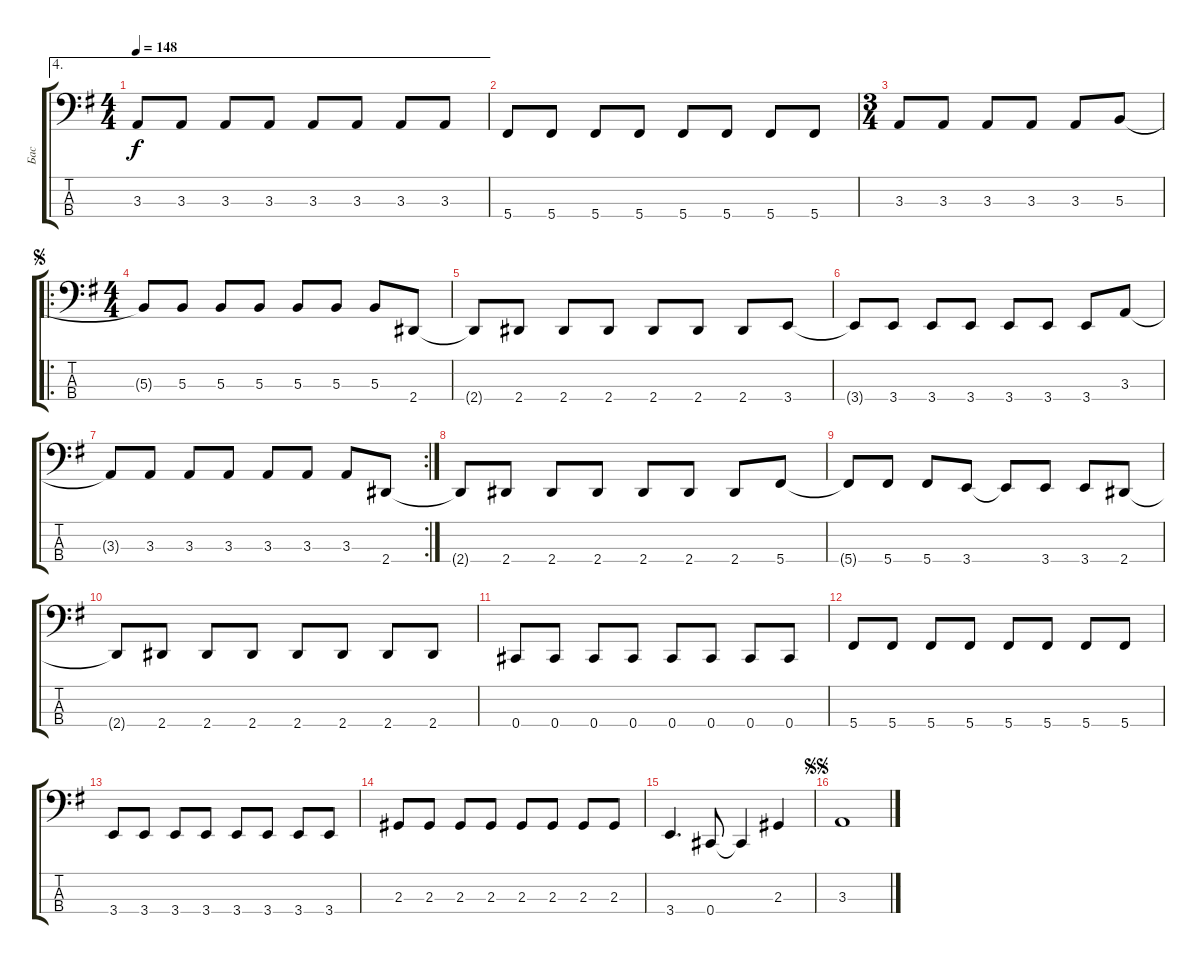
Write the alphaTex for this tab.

\track ("Бас" "Бас") {instrument electricbassfinger}
\staff {score tabs}
\tuning (E2 B1 Gb1 Db1) {hide}
\ae 4
\ts (4 4)
\tempo 148
\clef f4
\ks g
3.3.8{dy f} 3.3.8 3.3.8 3.3.8 3.3.8 3.3.8 3.3.8 3.3.8 |
5.4.8 5.4.8 5.4.8 5.4.8 5.4.8 5.4.8 5.4.8 5.4.8 |
\ts (3 4)
3.3.8 3.3.8 3.3.8 3.3.8 3.3.8 5.3.8 |
\ro
\ts (4 4)
\jump segno
5.3{t}.8 5.3.8 5.3.8 5.3.8 5.3.8 5.3.8 5.3.8 2.4.8 |
2.4{t}.8 2.4.8 2.4.8 2.4.8 2.4.8 2.4.8 2.4.8 3.4.8 |
3.4{t}.8 3.4.8 3.4.8 3.4.8 3.4.8 3.4.8 3.4.8 3.3.8 |
\rc 2
3.3{t}.8 3.3.8 3.3.8 3.3.8 3.3.8 3.3.8 3.3.8 2.4.8 |
2.4{t}.8 2.4.8 2.4.8 2.4.8 2.4.8 2.4.8 2.4.8 5.4.8 |
5.4{t}.8 5.4.8 5.4.8 3.4.8 3.4{t}.8 3.4.8 3.4.8 2.4.8 |
2.4{t}.8 2.4.8 2.4.8 2.4.8 2.4.8 2.4.8 2.4.8 2.4.8 |
0.4.8 0.4.8 0.4.8 0.4.8 0.4.8 0.4.8 0.4.8 0.4.8 |
5.4.8 5.4.8 5.4.8 5.4.8 5.4.8 5.4.8 5.4.8 5.4.8 |
3.4.8 3.4.8 3.4.8 3.4.8 3.4.8 3.4.8 3.4.8 3.4.8 |
2.3.8 2.3.8 2.3.8 2.3.8 2.3.8 2.3.8 2.3.8 2.3.8 |
3.4.4{d} 0.4.8 0.4{t}.4 2.3.4 |
\jump segnosegno
3.3.1
